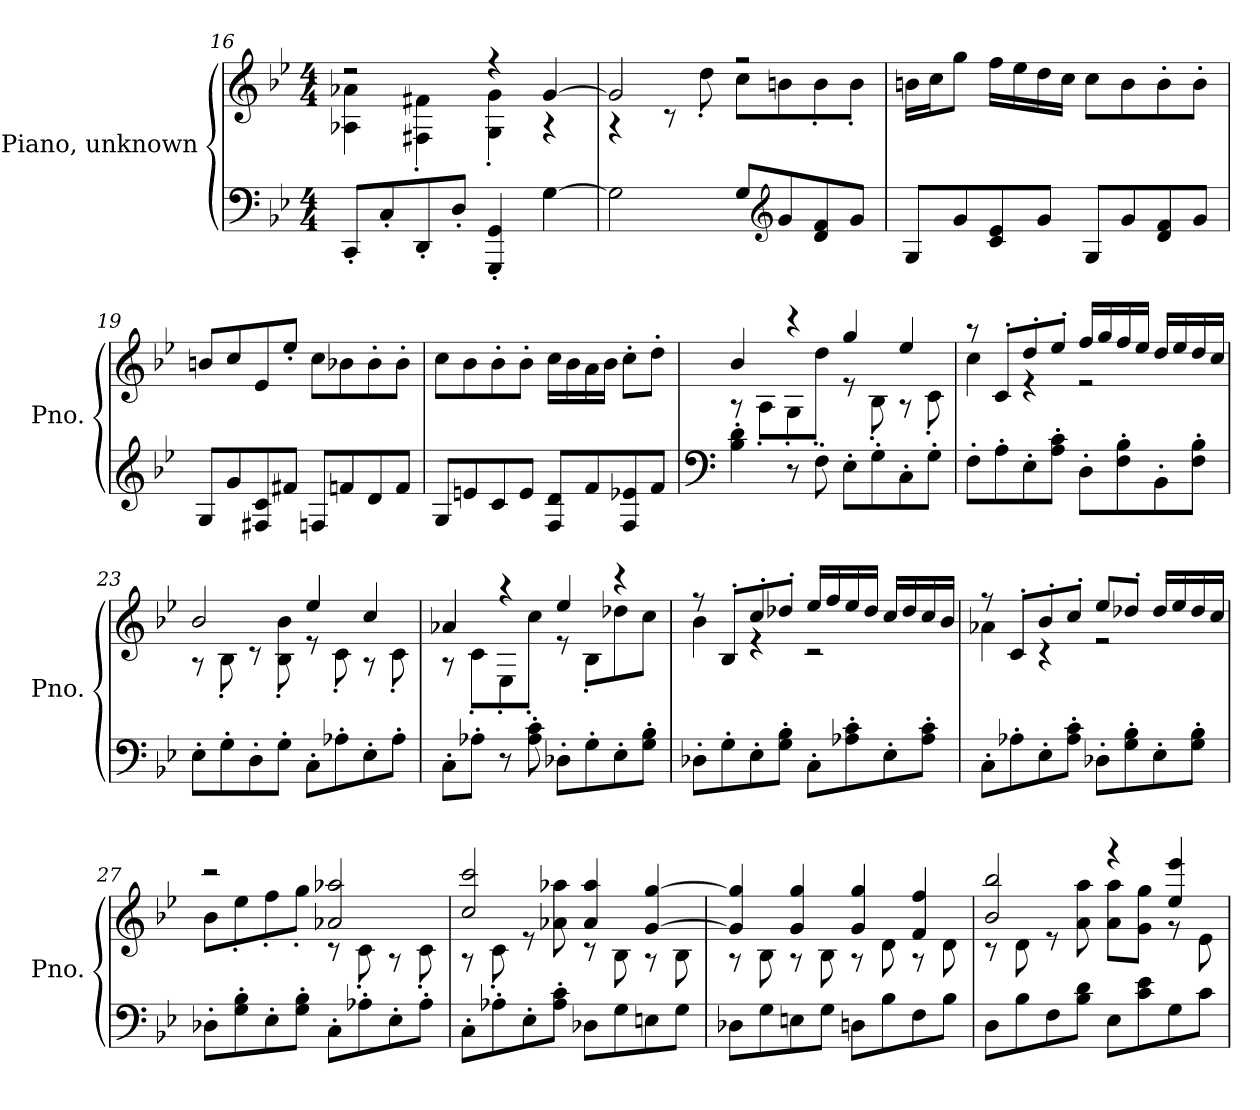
**kern	**kern
*part1	*part1
*staff2	*staff1
*I"Piano, unknown	*
*I'Pno.	*
*clefF4	*clefG2
*k[b-e-]	*k[b-e-]
*M4/4	*M4/4
=16	=16
*	*^
8CC'/L	2r	4A-X\ 4a-X\
8C'/	.	.
8DD'/	.	4F#X\' 4f#X\'
8D'/J	.	.
4GGG/' 4GG/'	4r	4G\' 4g\'
[4G\	[4g/	4r
!!LO:LB:g=z	!!
=17	=17	=17
2G\]	2g/]	4r
.	.	8r
.	.	8dd'\
8G/L	2r	8cc\L
*clefG2	*	*
8g/	.	8bn\
8d/ 8f/	.	8b'\
8g/J	.	8b'\J
*	*v	*v
=18	=18
8G/L	16bn\LL
.	16cc\J
8g/	8gg\J
8c/ 8e-/	16ff\LL
.	16ee-\
8g/J	16dd\
.	16cc\JJ
8G/L	8cc\L
8g/	8b\
8d/ 8f/	8b'\
8g/J	8b'\J
=19	=19
8G/L	8bn/L
8g/	8cc/
8F#X/ 8c/	8e-/
8f#X/J	8ee-'/J
8Fn/L	8cc\L
8fn/	8b-X\
8d/	8b-'\
8f/J	8b-'\J
=20	=20
8G/L	8cc\L
8en/	8b-\
8c/	8b-'\
8e/J	8b-'\J
8F/ 8d/L	16cc\LL
.	16b-\
8f/	16a\
.	16b-\JJ
8F/ 8e-X/	8cc'\L
8f/J	8dd'\J
!!LO:LB:g=z
=21	=21
*clefF4	*
*	*^
4B-\' 4d\'	4b-/	8r
.	.	8A'\L
8r	4r	8G'\
8F'\	.	8dd'\J
8E-'\L	4gg/	8r
8G'\	.	8B-'\
8C'\	4ee-/	8r
8G'\J	.	8c'\
=22	=22	=22
8F'\L	8r	4cc\
8A'\	8c'/L	.
8E-'\	8dd'/	4r
8A\' 8c\'J	8ee-'/J	.
8D'\L	16ff/LL	2r
.	16gg/	.
8F\' 8B-\'	16ff/	.
.	16ee-/JJ	.
8BB-'\	16dd/LL	.
.	16ee-/	.
8F\' 8B-\'J	16dd/	.
.	16cc/JJ	.
=23	=23	=23
8E-'\L	2b-/	8r
8G'\	.	8B-'\
8D'\	.	8r
8G'\J	.	8B-\' 8b-\'
8C'\L	4ee-/	8r
8A-X'\	.	8c'\
8E-'\	4cc/	8r
8A-'\J	.	8c'\
=24	=24	=24
8C'\L	4a-X/	8r
8A-X'\J	.	8c'\L
8r	4r	8E-'\
8A-\' 8c\'	.	8cc'\J
8D-X'\L	4ee-/	8r
8G'\	.	8B-'\L
8E-'\	4r	8dd-X\
8G\' 8B-\'J	.	8cc\J
!!LO:PB:g=z	!!
=25	=25	=25
8D-X'\L	8r	4b-\
8G'\	8B-'/L	.
8E-'\	8cc'/	4r
8G\' 8B-\'J	8dd-X'/J	.
8C'\L	16ee-/LL	2r
.	16ff/	.
8A-X\' 8c\'	16ee-/	.
.	16dd-/JJ	.
8E-'\	16cc/LL	.
.	16dd-/	.
8A-\' 8c\'J	16cc/	.
.	16b-/JJ	.
=26	=26	=26
8C'\L	8r	4a-X\
8A-X'\	8c'/L	.
8E-'\	8b-'/	4r
8A-\' 8c\'J	8cc'/J	.
8D-X'\L	8ee-/L	2r
8G\' 8B-\'	8dd-X'/J	.
8E-'\	16dd-/LL	.
.	16ee-/	.
8G\' 8B-\'J	16dd-/	.
.	16cc/JJ	.
=27	=27	=27
8D-X'\L	2r	8b-\L
8G\' 8B-\'	.	8ee-'\
8E-'\	.	8ff'\
8G\' 8B-\'J	.	8gg'\J
8C'\L	2a-X/ 2aa-X/	8r
8A-X'\	.	8c'\
8E-'\	.	8r
8A-'\J	.	8c'\
!!LO:LB:g=z	!!
=28	=28	=28
8C'\L	2cc/ 2ccc/	8r
8A-X'\	.	8c'\
8E-'\	.	8r
8A-\' 8c\'J	.	8a-X\ 8aa-X\
8D-X\L	4a-/ 4aa-/	8r
8G\	.	8B-\
8En\	[4g/ [4gg/	8r
8G\J	.	8B-\
=29	=29	=29
8D-X\L	4g/] 4gg/]	8r
8G\	.	8B-\
8En\	4g/ 4gg/	8r
8G\J	.	8B-\
8Dn\L	4g/ 4gg/	8r
8B-\	.	8d\
8F\	4f/ 4ff/	8r
8B-\J	.	8d\
=30	=30	=30
8D\L	2b-/ 2bb-/	8r
8B-\	.	8d\
8F\	.	8r
8B-\ 8d\J	.	8a\ 8aa\
8E-\L	4r	8a\ 8aa\L
8c\ 8e-\	.	8g\ 8gg\J
8G\	4ee-/ 4eee-/	8r
8c\J	.	8e-\
*	*v	*v
=	=
*-	*-
